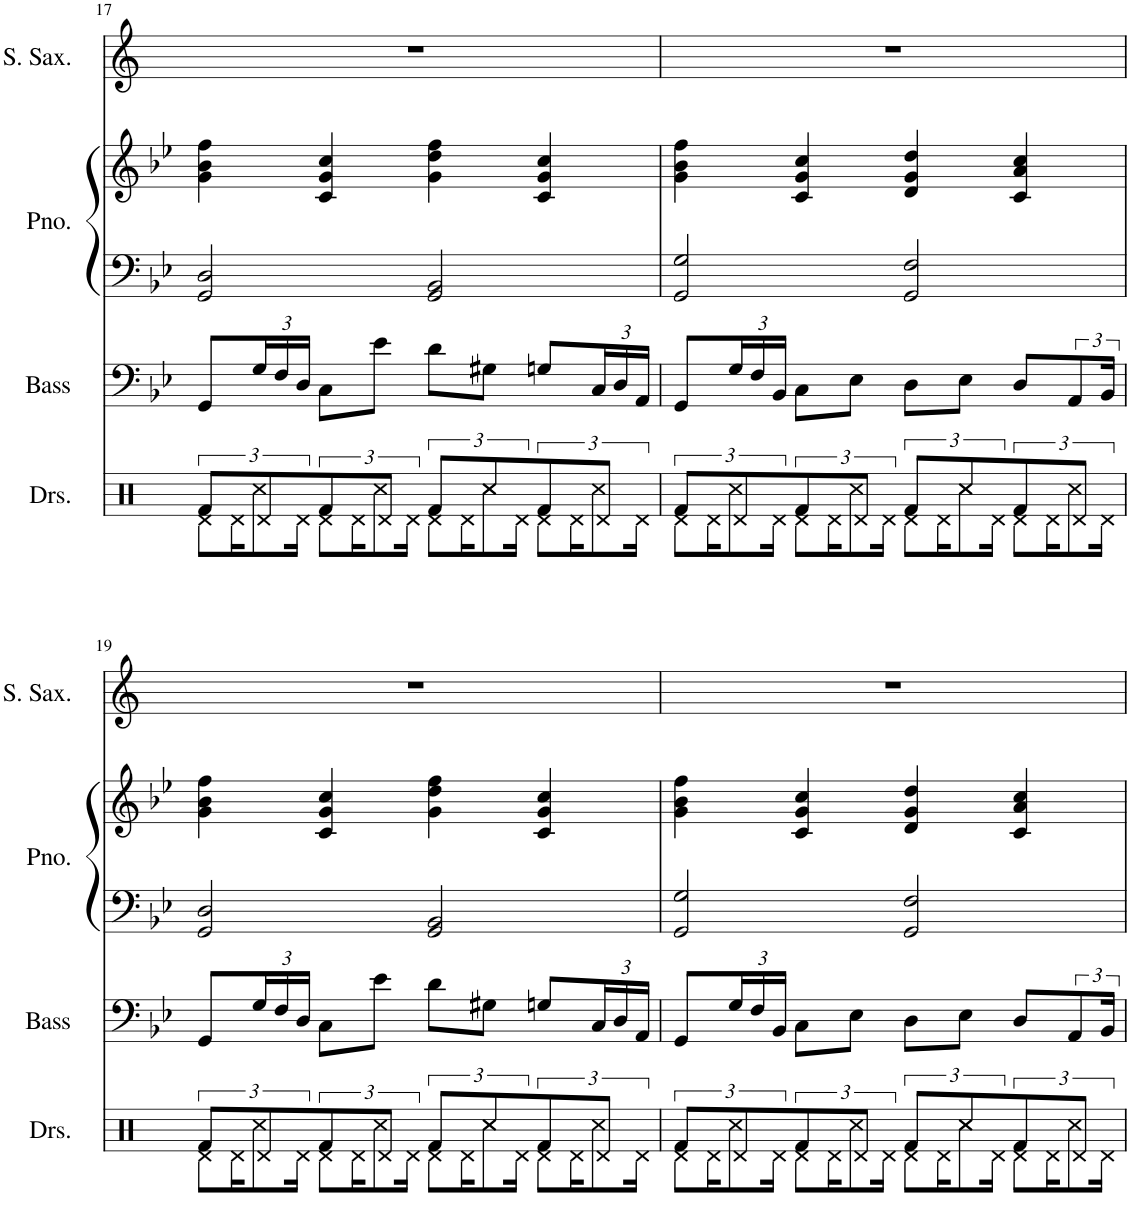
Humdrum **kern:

**kern	**kern	**kern	**kern	**kern
*part4	*part3	*part2	*part2	*part1
*staff5	*staff4	*staff3	*staff2	*staff1
*I"Drumset	*I"Acoustic Bass	*I"Piano	*	*I"Soprano Saxophone
*I'Drs.	*I'Bass	*I'Pno.	*	*I'S. Sax.
!!LO:PB:g=z
*clefX	*clefF4	*clefF4	*clefG2	*clefG2
*	*Trd7c12	*	*	*Trd1c2
*k[]	*k[b-e-]	*k[b-e-]	*k[b-e-]	*k[]
*M4/4	*M4/4	*M4/4	*M4/4	*M4/4
=17	=17	=17	=17	=17
*^	*	*	*	*
12Rd\L	8Rf/L	8GG/L	2GG/ 2D/	4g\ 4b-\ 4ff\	1r
24Rd\K	.	.	.	.	.
*	*	*Xbrackettup	*	*	*
12Rcc\	8Rd/	24G/L	.	.	.
.	.	24F/	.	.	.
24Rd\Jk	.	24D/JJ	.	.	.
12Rd\L	8Rf/	8C\L	.	4c/ 4g/ 4cc/	.
24Rd\K	.	.	.	.	.
12Rcc\	8Rd/J	8e-\J	.	.	.
24Rd\Jk	.	.	.	.	.
12Rd\L	8Rf/L	8d\L	2GG/ 2BB-/	4g\ 4dd\ 4ff\	.
24Rd\K	.	.	.	.	.
12Rcc\	8Rcc/	8G#X\J	.	.	.
24Rd\Jk	.	.	.	.	.
12Rd\L	8Rf/	8Gn/L	.	4c/ 4g/ 4cc/	.
24Rd\K	.	.	.	.	.
12Rcc\	8Rd/J	24C/L	.	.	.
.	.	24D/	.	.	.
24Rd\Jk	.	24AA/JJ	.	.	.
=18	=18	=18	=18	=18	=18
12Rd\L	8Rf/L	8GG/L	2GG/ 2G/	4g\ 4b-\ 4ff\	1r
24Rd\K	.	.	.	.	.
12Rcc\	8Rd/	24G/L	.	.	.
.	.	24F/	.	.	.
24Rd\Jk	.	24BB-/JJ	.	.	.
12Rd\L	8Rf/	8C\L	.	4c/ 4g/ 4cc/	.
24Rd\K	.	.	.	.	.
12Rcc\	8Rd/J	8E-\J	.	.	.
24Rd\Jk	.	.	.	.	.
12Rd\L	8Rf/L	8D\L	2GG/ 2F/	4d/ 4g/ 4dd/	.
24Rd\K	.	.	.	.	.
12Rcc\	8Rcc/	8E-\J	.	.	.
24Rd\Jk	.	.	.	.	.
12Rd\L	8Rf/	8D/L	.	4c/ 4a/ 4cc/	.
24Rd\K	.	.	.	.	.
*	*	*brackettup	*	*	*
12Rcc\	8Rd/J	12AA/	.	.	.
24Rd\Jk	.	24BB-/Jk	.	.	.
!!LO:LB:g=z
=19	=19	=19	=19	=19	=19
12Rd\L	8Rf/L	8GG/L	2GG/ 2D/	4g\ 4b-\ 4ff\	1r
24Rd\K	.	.	.	.	.
*	*	*Xbrackettup	*	*	*
12Rcc\	8Rd/	24G/L	.	.	.
.	.	24F/	.	.	.
24Rd\Jk	.	24D/JJ	.	.	.
12Rd\L	8Rf/	8C\L	.	4c/ 4g/ 4cc/	.
24Rd\K	.	.	.	.	.
12Rcc\	8Rd/J	8e-\J	.	.	.
24Rd\Jk	.	.	.	.	.
12Rd\L	8Rf/L	8d\L	2GG/ 2BB-/	4g\ 4dd\ 4ff\	.
24Rd\K	.	.	.	.	.
12Rcc\	8Rcc/	8G#X\J	.	.	.
24Rd\Jk	.	.	.	.	.
12Rd\L	8Rf/	8Gn/L	.	4c/ 4g/ 4cc/	.
24Rd\K	.	.	.	.	.
12Rcc\	8Rd/J	24C/L	.	.	.
.	.	24D/	.	.	.
24Rd\Jk	.	24AA/JJ	.	.	.
=20	=20	=20	=20	=20	=20
12Rd\L	8Rf/L	8GG/L	2GG/ 2G/	4g\ 4b-\ 4ff\	1r
24Rd\K	.	.	.	.	.
12Rcc\	8Rd/	24G/L	.	.	.
.	.	24F/	.	.	.
24Rd\Jk	.	24BB-/JJ	.	.	.
12Rd\L	8Rf/	8C\L	.	4c/ 4g/ 4cc/	.
24Rd\K	.	.	.	.	.
12Rcc\	8Rd/J	8E-\J	.	.	.
24Rd\Jk	.	.	.	.	.
12Rd\L	8Rf/L	8D\L	2GG/ 2F/	4d/ 4g/ 4dd/	.
24Rd\K	.	.	.	.	.
12Rcc\	8Rcc/	8E-\J	.	.	.
24Rd\Jk	.	.	.	.	.
12Rd\L	8Rf/	8D/L	.	4c/ 4a/ 4cc/	.
24Rd\K	.	.	.	.	.
*	*	*brackettup	*	*	*
12Rcc\	8Rd/J	12AA/	.	.	.
24Rd\Jk	.	24BB-/Jk	.	.	.
*v	*v	*	*	*	*
=	=	=	=	=
*-	*-	*-	*-	*-
